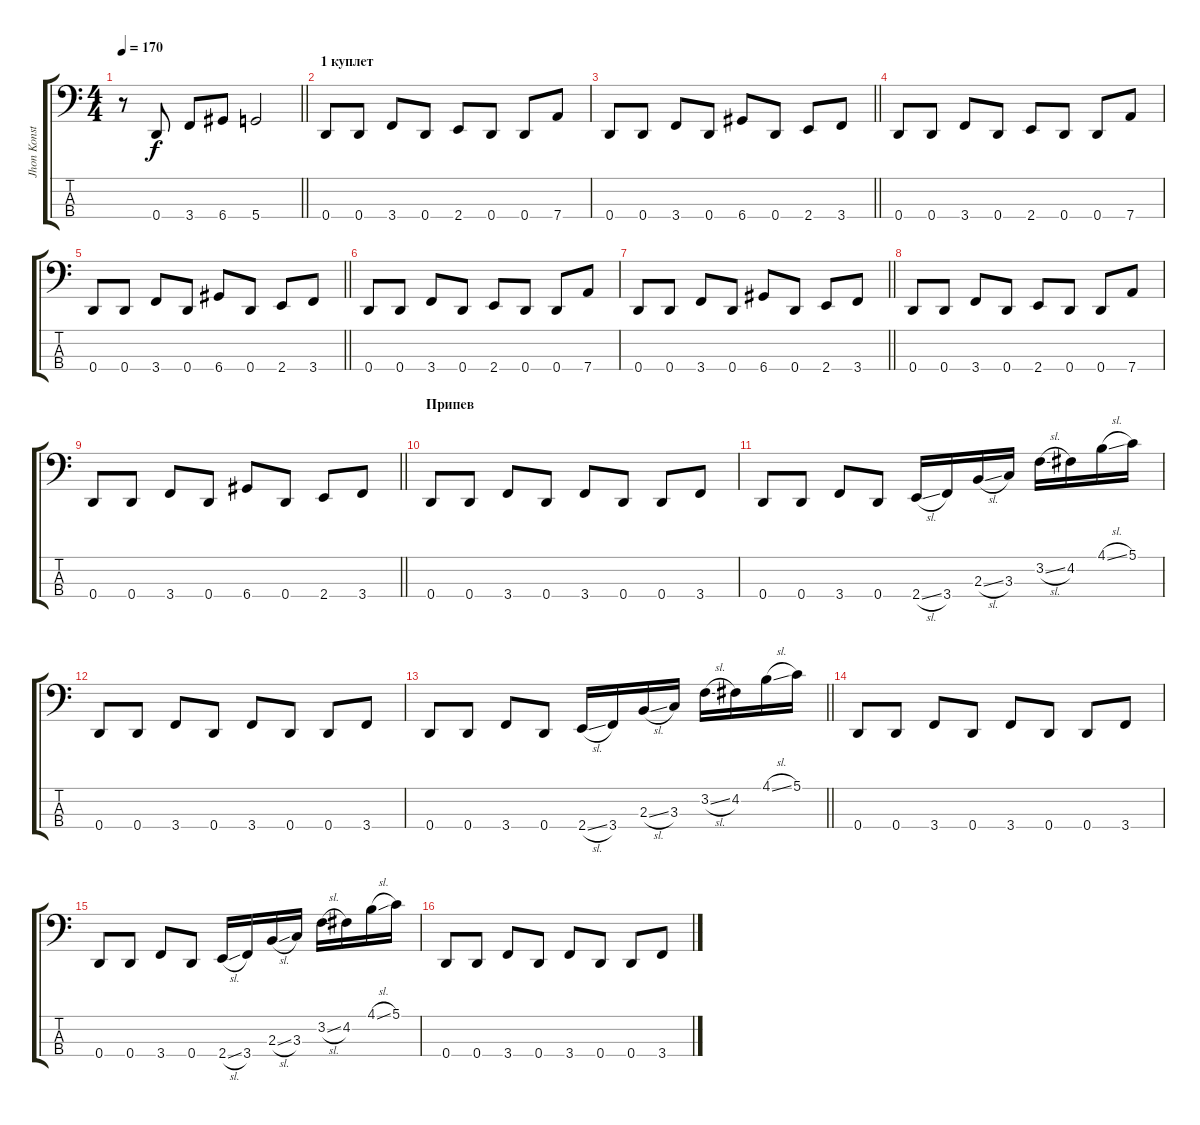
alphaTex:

\track ("Jhon Konstantine" "Jhon Konst") {instrument slapbass1}
\staff {score tabs}
\tuning (G2 D2 A1 D1) {hide}
\ts (4 4)
\tempo 170
\clef f4
\barLineRight lightlight
\ks c
r.8{dy f} 0.4.8 3.4.8 6.4.8 5.4.2 |
\section ("" "1 куплет")
0.4.8 0.4.8 3.4.8 0.4.8 2.4.8 0.4.8 0.4.8 7.4.8 |
\barLineRight lightlight
0.4.8 0.4.8 3.4.8 0.4.8 6.4.8 0.4.8 2.4.8 3.4.8 |
0.4.8 0.4.8 3.4.8 0.4.8 2.4.8 0.4.8 0.4.8 7.4.8 |
\barLineRight lightlight
0.4.8 0.4.8 3.4.8 0.4.8 6.4.8 0.4.8 2.4.8 3.4.8 |
0.4.8 0.4.8 3.4.8 0.4.8 2.4.8 0.4.8 0.4.8 7.4.8 |
\barLineRight lightlight
0.4.8 0.4.8 3.4.8 0.4.8 6.4.8 0.4.8 2.4.8 3.4.8 |
0.4.8 0.4.8 3.4.8 0.4.8 2.4.8 0.4.8 0.4.8 7.4.8 |
\barLineRight lightlight
0.4.8 0.4.8 3.4.8 0.4.8 6.4.8 0.4.8 2.4.8 3.4.8 |
\section ("" "Припев")
0.4.8 0.4.8 3.4.8 0.4.8 3.4.8 0.4.8 0.4.8 3.4.8 |
0.4.8 0.4.8 3.4.8 0.4.8 2.4{sl}.16 3.4.16 2.3{sl}.16 3.3.16 3.2{sl}.16 4.2.16 4.1{sl}.16 5.1.16 |
0.4.8 0.4.8 3.4.8 0.4.8 3.4.8 0.4.8 0.4.8 3.4.8 |
\barLineRight lightlight
0.4.8 0.4.8 3.4.8 0.4.8 2.4{sl}.16 3.4.16 2.3{sl}.16 3.3.16 3.2{sl}.16 4.2.16 4.1{sl}.16 5.1.16 |
0.4.8 0.4.8 3.4.8 0.4.8 3.4.8 0.4.8 0.4.8 3.4.8 |
0.4.8 0.4.8 3.4.8 0.4.8 2.4{sl}.16 3.4.16 2.3{sl}.16 3.3.16 3.2{sl}.16 4.2.16 4.1{sl}.16 5.1.16 |
0.4.8 0.4.8 3.4.8 0.4.8 3.4.8 0.4.8 0.4.8 3.4.8
